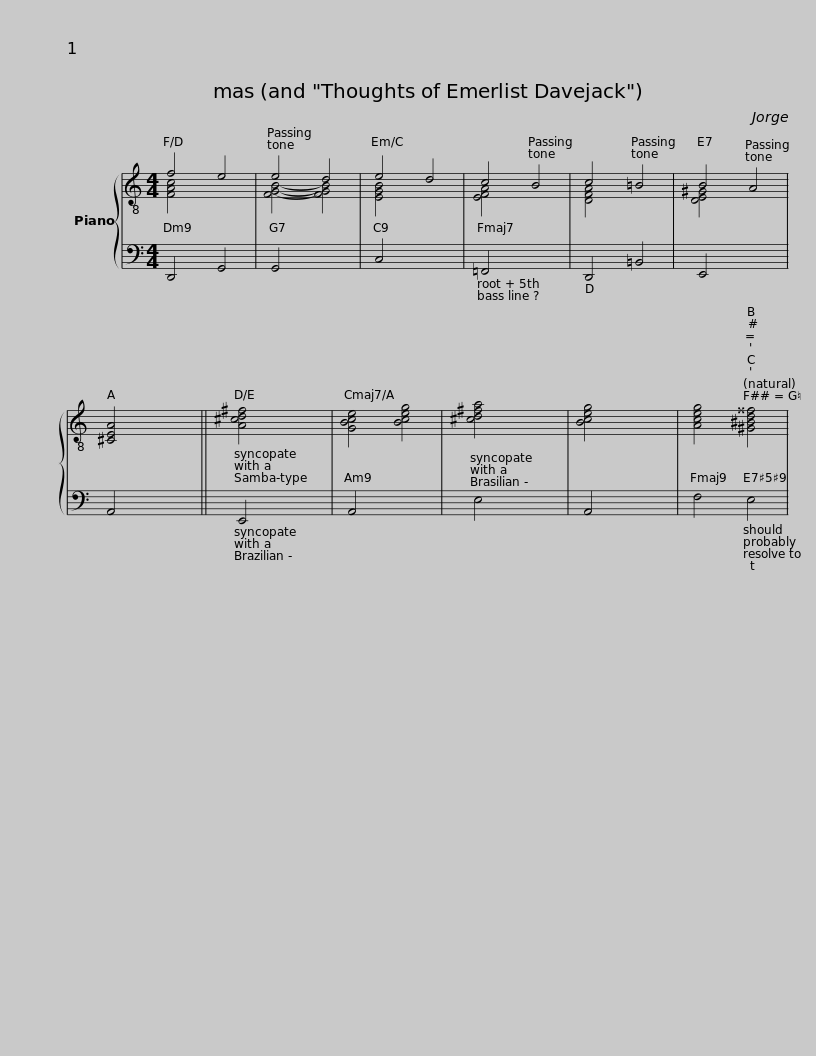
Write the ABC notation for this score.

X:1
%%score { ( 1 2 ) | 3 }
L:1/8
M:4/4
I:linebreak $
K:C
V:1 treble-8
V:2 treble-8
V:3 bass
V:1
 f4 e4 | e4 d4 | e4 d4 |$ c4 B4 | c4 =B4 | %5
 B4 A4 | [^CEA]4 x4 ||$ [A^cd^f]4 x4 | [GBce]4 [Bceg]4 | [^cd^fa]4 x4 | %10
 [Bceg]4 x4 | [Aceg]4 [^G^Bd^^f]4 | %12
V:2
 [FAc]4 x4 | [FGB]4- [FGB]4 | [EGB]4 x4 |$ [EFA]4 x4 | [DFA]4 x4 | %5
 [DE^G]4 x4 | x8 ||$ x8 | x8 | x8 | %10
 x8 | x8 | %12
V:3
 D,,4 G,,4 | G,,4 x4 | C,4 x4 |$ =F,,4 x4 | D,,4 =B,,4 | %5
 E,,4 x4 | A,,4 x4 ||$ E,,4 x4 | A,,4 x4 | E,4 x4 | %10
 A,,4 x4 | F,4 E,4 | %12
